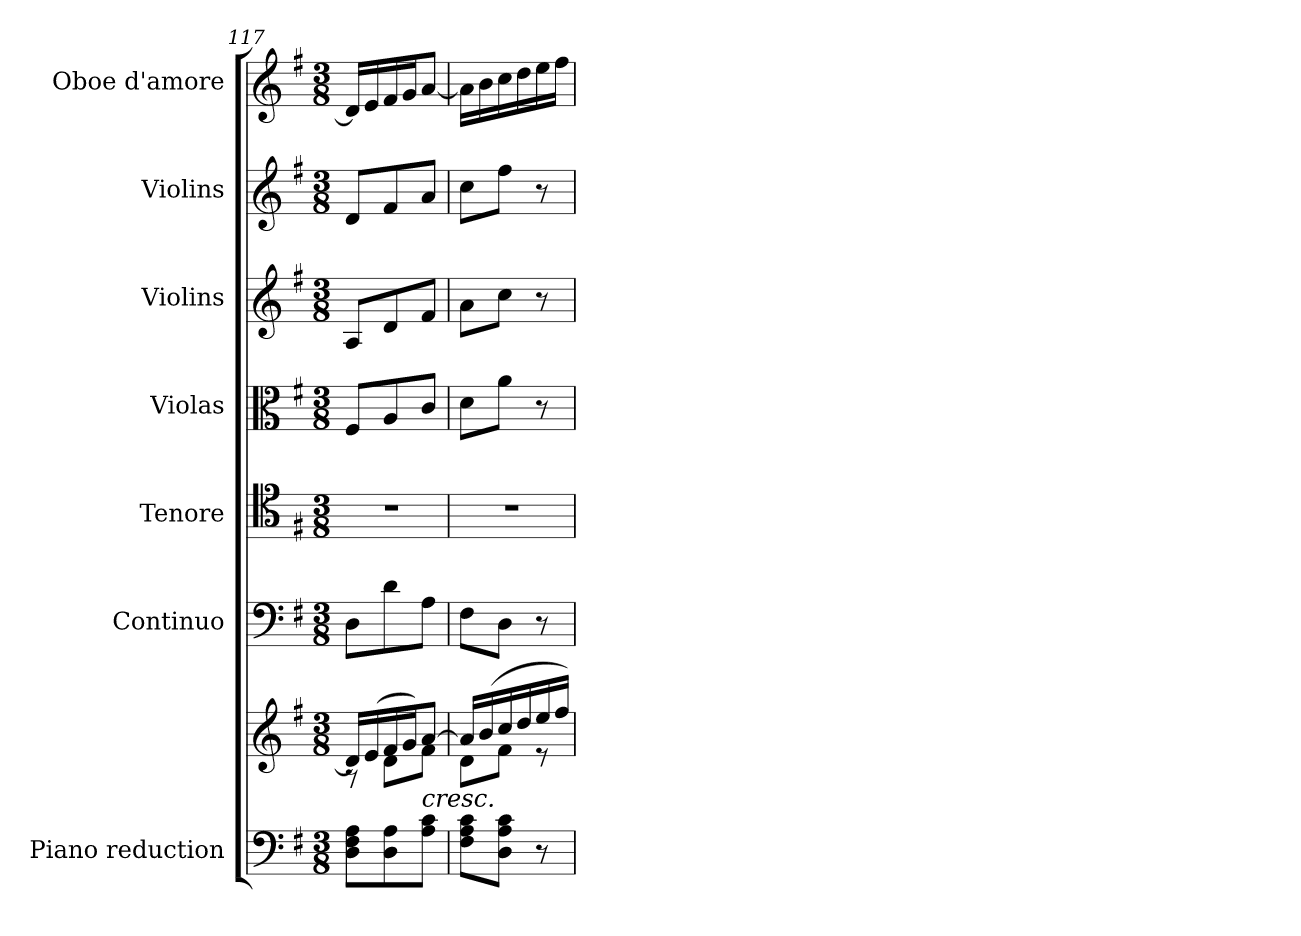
**kern	**kern	**kern	**kern	**kern	**kern	**kern	**kern
*part7	*part7	*part6	*part5	*part4	*part3	*part2	*part1
*staff8	*staff7	*staff6	*staff5	*staff4	*staff3	*staff2	*staff1
*I"Piano reduction	*	*I"Continuo	*I"Tenore	*I"Violas	*I"Violins	*I"Violins	*I"Oboe d'amore
*I'Pno	*	*	*	*	*	*	*I'Ob
*clefF4	*clefG2	*clefF4	*clefC4	*clefC3	*clefG2	*clefG2	*clefG2
*k[f#]	*k[f#]	*k[f#]	*k[f#]	*k[f#]	*k[f#]	*k[f#]	*k[f#]
*M3/8	*M3/8	*M3/8	*M3/8	*M3/8	*M3/8	*M3/8	*M3/8
=117	=117	=117	=117	=117	=117	=117	=117
*	*^	*	*	*	*	*	*
8D\ 8F#\ 8A\L	16d/LL]	8rA	8D\L	4.r	8F#/L	8A/L	8d/L	16d/LL]
.	(>16e/	.	.	.	.	.	.	16e/
8D\ 8A\	16f#/	8d\L	8d\	.	8A/	8d/	8f#/	16f#/
.	16g/J)	.	.	.	.	.	.	16g/J
!	!LO:TX:b:i:t=cresc.	!	!	!	!	!	!	!
8A\ 8c\J	[8a/J	8f#\J	8A\J	.	8c/J	8f#/J	8a/J	[8a/J
=118	=118	=118	=118	=118	=118	=118	=118	=118
8F#\ 8A\ 8c\L	16a/LL]	8d\L	8F#\L	4.r	8d\L	8a\L	8cc\L	16a\LL]
.	(>16b/	.	.	.	.	.	.	16b\
8D\ 8A\ 8c\J	16cc/	8f#\J	8D\J	.	8a\J	8cc\J	8ff#\J	16cc\
.	16dd/	.	.	.	.	.	.	16dd\
8r	16ee/	8r	8r	.	8r	8r	8r	16ee\
.	16ff#/JJ)	.	.	.	.	.	.	16ff#\JJ
*	*v	*v	*	*	*	*	*	*
=	=	=	=	=	=	=	=
*-	*-	*-	*-	*-	*-	*-	*-
